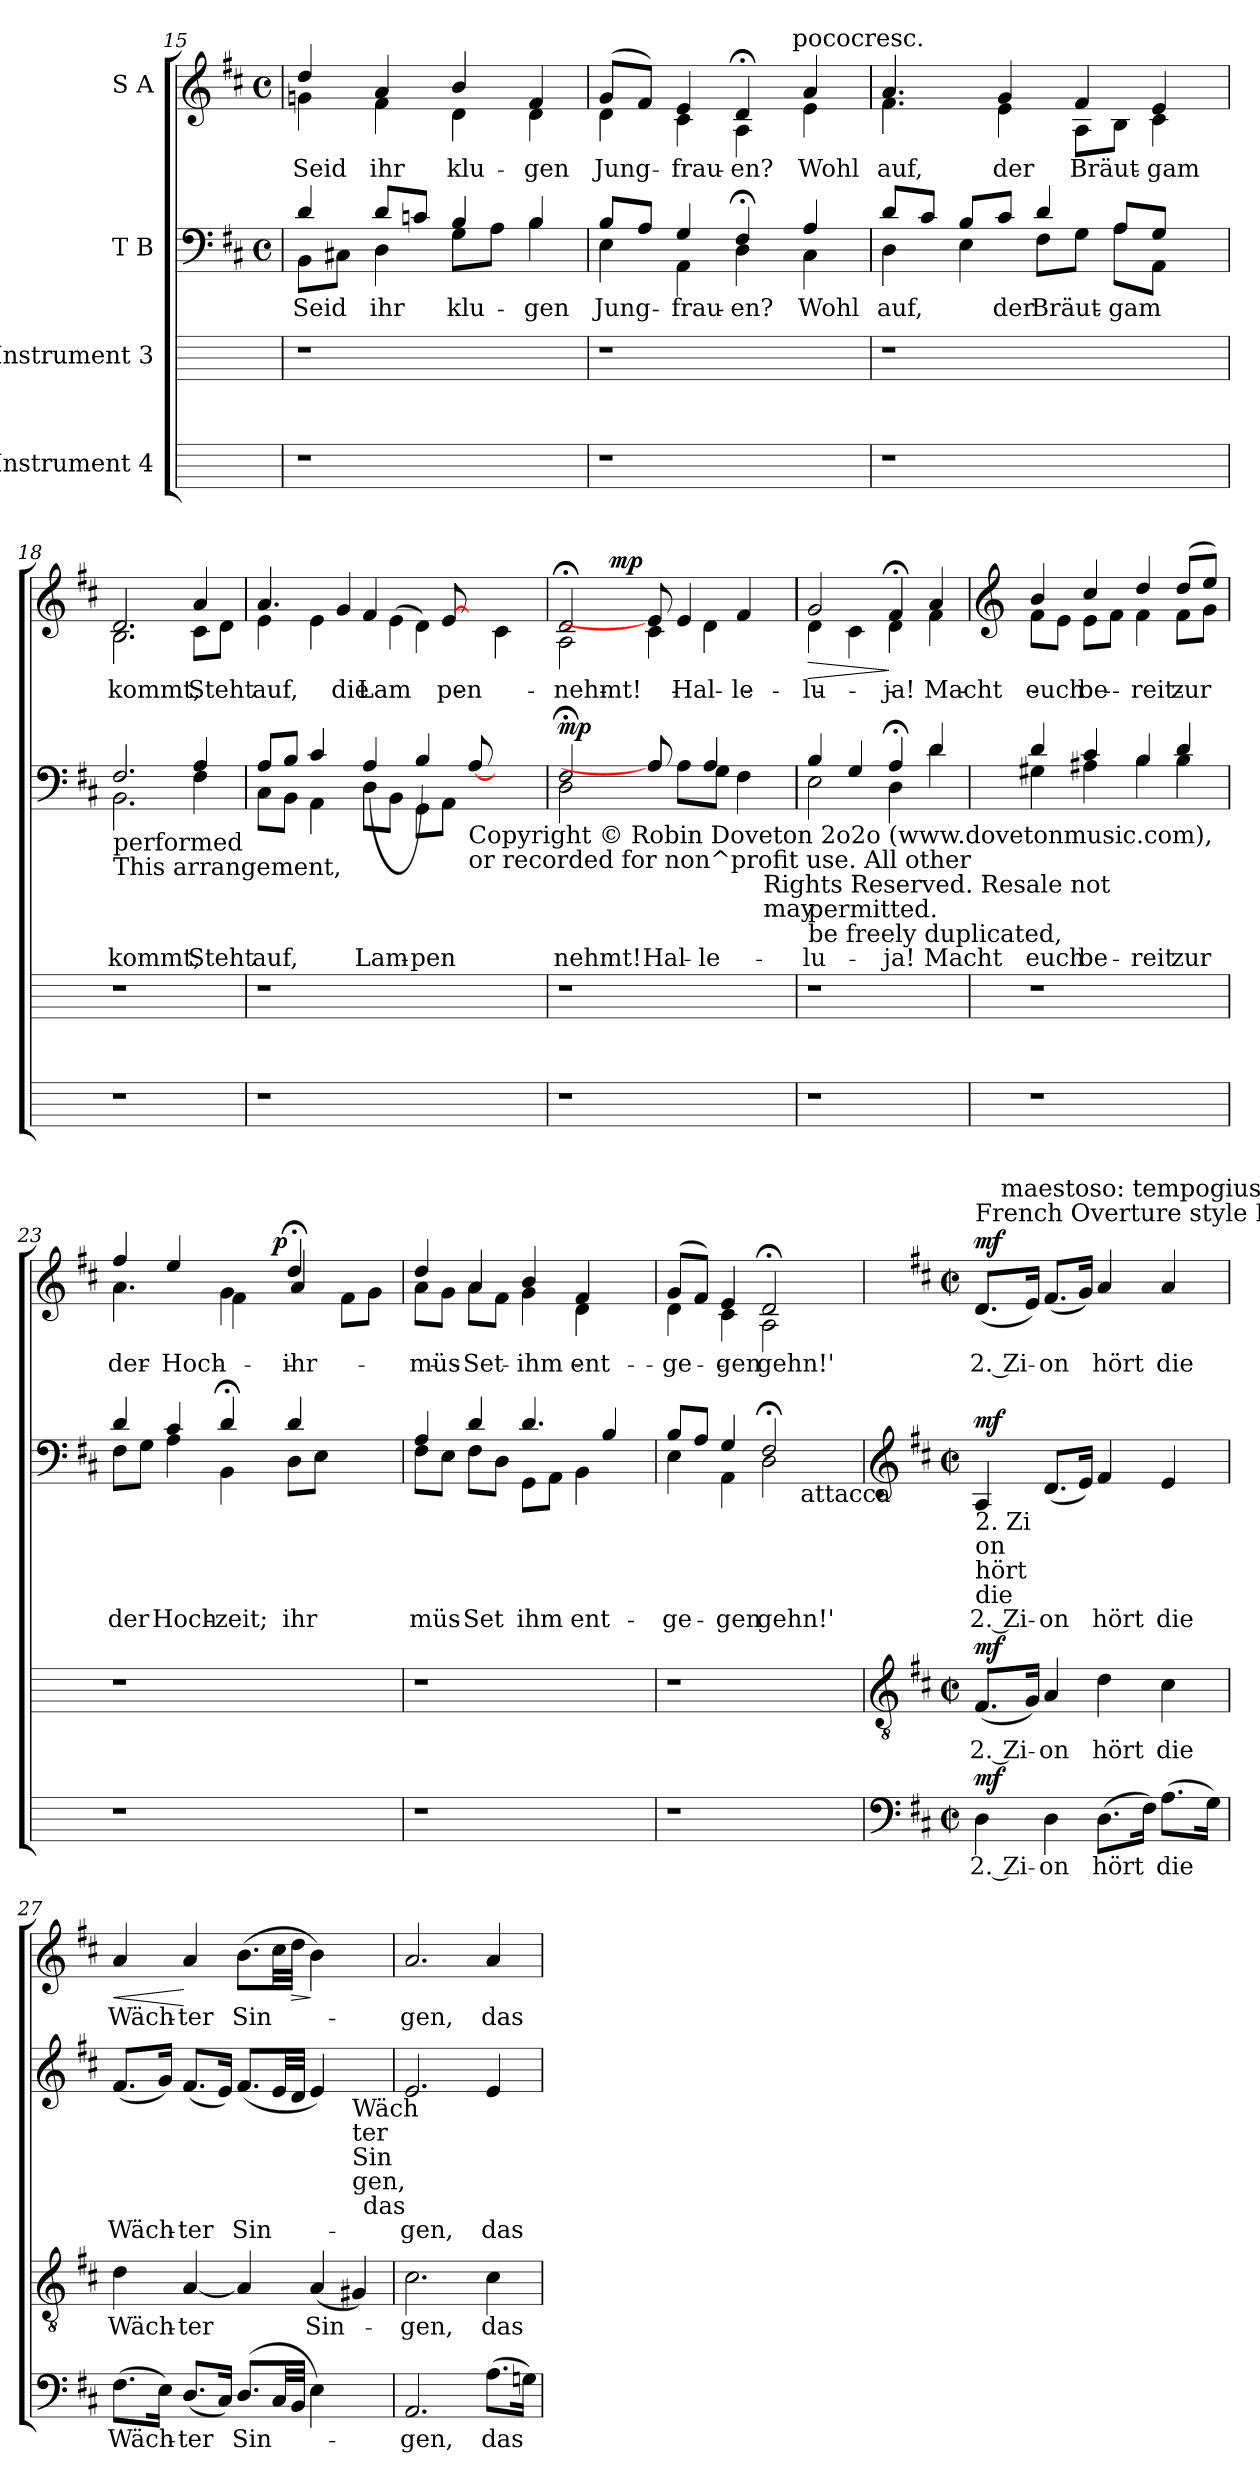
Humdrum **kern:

**kern	**text	**dynam	**kern	**text	**dynam	**kern	**text	**dynam	**kern	**text	**dynam
*part4	*part4	*part4	*part3	*part3	*part3	*part2	*part2	*part2	*part1	*part1	*part1
*staff4	*staff4	*staff4	*staff3	*staff3	*staff3	*staff2	*staff2	*staff2	*staff1	*staff1	*staff1
*I"Instrument 4	*	*	*I"Instrument 3	*	*	*I"T  B	*	*	*I"S  A	*	*
*	*	*	*	*	*	*clefF4	*	*	*clefG2	*	*
*	*	*	*	*	*	*k[f#c#]	*	*	*k[f#c#]	*	*
*	*	*	*	*	*	*D:	*	*	*D:	*	*
*	*	*	*	*	*	*M4/4	*	*	*M4/4	*	*
*	*	*	*	*	*	*met(c)	*	*	*met(c)	*	*
=15	=15!	=15!	=15	=15!	=15!	=15	=15!	=15!	=15!	=15!	=15!
!	!	!	!	!	!	!	!LO:LY:a:cj	!	!	!LO:LY:b:cj	!
*	*	*	*	*	*	*^	*	*	*^	*	*
1r	.	.	1r	.	.	4d/	8BB\L	Seid	.	4dd/	4gn\	Seid	.
.	.	.	.	.	.	.	8C#X\J	.	.	.	.	.	.
!	!	!	!	!	!	!	!	!LO:LY:a:cj	!	!	!	!LO:LY:b:cj	!
.	.	.	.	.	.	8d/L	4D\	ihr	.	4a/	4f#\	ihr	.
.	.	.	.	.	.	8cn/J	.	.	.	.	.	.	.
!	!	!	!	!	!	!	!	!LO:LY:a:cj	!	!	!	!LO:LY:b:cj	!
.	.	.	.	.	.	4B/	8G\L	klu-	.	4b/	4d\	klu-	.
.	.	.	.	.	.	.	8A\J	.	.	.	.	.	.
!	!	!	!	!	!	!	!	!LO:LY:a:cj	!	!	!	!LO:LY:b:cj	!
.	.	.	.	.	.	4B/	4B\	-gen	.	4f#/	4d\	-gen	.
=16	=16!	=16!	=16	=16!	=16!	=16	=16	=16!	=16!	=16!	=16!	=16!	=16!
!	!	!	!	!	!	!	!	!LO:LY:a:cj	!	!	!	!LO:LY:b:cj	!
*	*	*	*	*	*	*	*	*	*	*	*^	*	*
1r	.	.	1r	.	.	8B/L	4E\	Jung-	.	(>8g/L	4d\	2ryy	Jung-	.
.	.	.	.	.	.	8A/J	.	.	.	8f#/J)	.	.	.	.
!	!	!	!	!	!	!	!	!LO:LY:a:cj	!	!	!	!	!LO:LY:b:cj	!
.	.	.	.	.	.	4G/	4AA\	-frau-	.	4e/	4c#\	.	-frau-	.
!	!	!	!	!	!	!	!	!LO:LY:a:cj	!	!	!	!	!LO:LY:b:cj	!
.	.	.	.	.	.	4F#;/	4D\	-en?	.	4d;</	4A\	8...ryy	-en?	.
!	!	!	!	!	!	!	!	!	!	!	!	!LO:TX:a:t=pococresc.	!	!
.	.	.	.	.	.	.	.	.	.	.	.	4ryy	.	.
!	!	!	!	!	!	!	!	!LO:LY:a:cj	!	!	!	!	!LO:LY:b:cj	!
.	.	.	.	.	.	4A/	4C#\	Wohl	.	4a/	4e\	.	Wohl	.
.	.	.	.	.	.	.	.	.	.	.	.	64ryy	.	.
=17	=17!	=17!	=17	=17!	=17!	=17	=17	=17!	=17!	=17!	=17!	=17!	=17!	=17!
!	!	!	!	!	!	!	!	!LO:LY:a:cj	!	!	!	!	!LO:LY:b:cj	!
*	*	*	*	*	*	*	*	*	*	*	*v	*v	*	*
1r	.	.	1r	.	.	8d/L	4D\	auf,	.	4.a/	4.f#\	auf,	.
.	.	.	.	.	.	8c#/J	.	.	.	.	.	.	.
.	.	.	.	.	.	8B/L	4E\	.	.	.	.	.	.
!	!	!	!	!	!	!	!	!LO:LY:a:cj	!	!	!	!LO:LY:b:cj	!
.	.	.	.	.	.	8c#/J	.	der	.	4g/	4e\	der	.
!	!	!	!	!	!	!	!	!LO:LY:a:cj	!	!	!	!	!
.	.	.	.	.	.	4d/	8F#\L	Bräut-	.	.	.	.	.
!	!	!	!	!	!	!	!	!	!	!	!	!LO:LY:b:cj	!
.	.	.	.	.	.	.	8G\J	.	.	8A\L	4f#/	Bräut-	.
!	!	!	!	!	!	!	!	!LO:LY:a:cj	!	!	!	!	!
.	.	.	.	.	.	8A/L	8A\L	-gam	.	8B\J	.	.	.
!	!	!	!	!	!	!	!	!	!	!	!	!LO:LY:b:cj	!
.	.	.	.	.	.	8G/J	8AA\J	.	.	4e/	4c#\	-gam	.
8ryy	.	.	8ryy	.	.	8ryy	8ryy	.	.	.	.	.	.
!!LO:LB:g=z	!!
=18	=18	=18	=18	=18	=18	=18	=18	=18	=18	=18	=18	=18	=18
!	!	!	!	!	!	!	!	!LO:LY:a:cj	!	!	!	!LO:LY:b:cj	!
1r	.	.	1r	.	.	2.F#/	2.BB\	kommt,	.	2.d/	2.B\	kommt,	.
!	!	!	!	!	!	!	!	!LO:LY:a:cj	!	!	!	!LO:LY:b:cj	!
.	.	.	.	.	.	4A/	4F#\	Steht	.	4a/	8c#\L	Steht	.
.	.	.	.	.	.	.	.	.	.	.	8d\J	.	.
!	!	!	!	!	!	!LO:TX:b:t=performed	!	!	!	!	!	!	!
!	!	!	!	!	!	!LO:TX:b:t=This arrangement,	!	!	!	!	!	!	!
=19	=19!	=19!	=19	=19!	=19!	=19	=19	=19!	=19!	=19!	=19!	=19!	=19!
!	!	!	!	!	!	!	!	!LO:LY:a:cj	!	!	!	!LO:LY:b:cj	!
1r	.	.	1r	.	.	8A/L	8C#\L	auf,	.	4.a/	4e\	auf,	.
.	.	.	.	.	.	8B/J	8BB\J	.	.	.	.	.	.
.	.	.	.	.	.	4c#/	4AA\	.	.	.	4e\	.	.
!	!	!	!	!	!	!	!	!	!	!	!	!LO:LY:b:rj	!
.	.	.	.	.	.	.	.	.	.	4g/	.	die	.
!	!	!	!	!	!	!	!	!LO:LY:a:cj	!	!	!	!LO:LY:b:cj	!
.	.	.	.	.	.	8D\L	(>4A/	Lam-	.	.	4f#/	Lam-	.
.	.	.	.	.	.	8BB\J	.	.	.	(<4e\	.	.	.
!	!	!	!	!	!	!	!	!LO:LY:a:cj	!	!	!	!	!
.	.	.	.	.	.	8GG\L	4B/)	-pen	.	.	4d\)	.	.
!	!	!	!	!	!	!	!	!	!	!	!	!LO:LY:b:cj	!
.	.	.	.	.	.	8AA\J	.	.	.	[8e/	.	-pen	.
!	!	!	!	!	!	!LO:TX:b:t=Copyright © Robin Doveton 2o2o (www.dovetonmusic.com),	!	!	!	!	!	!	!
!	!	!	!	!	!	!LO:TX:b:t=or recorded for non^profit use. All other	!	!	!	!	!	!	!
4.ryy	.	.	4.ryy	.	.	4ryy	[8A/	.	.	8ryy	4.ryy	.	.
.	.	.	.	.	.	.	4ryy	.	.	4c#\	.	.	.
.	.	.	.	.	.	8ryy	.	.	.	.	.	.	.
*	*	*	*	*	*	*	*	*	*	*v	*v	*	*
=20	=20!	=20!	=20	=20!	=20!	=20	=20	=20!	=20!	=20!	=20!	=20!
!	!	!	!	!	!	!	!	!LO:LY:a:cj	!LO:DY:a	!	!LO:LY:b:cj	!
*	*	*	*	*	*	*	*	*	*	*^	*	*
*	*	*	*	*	*	*	*	*	*	*	*^	*	*
1r	.	.	1r	.	.	2F#;/	2D\	nehmt!	mp	2d;</	2A\	4ryy	nehmt!	.
.	.	.	.	.	.	.	.	.	.	.	.	32ryy	.	.
!	!	!	!	!	!	!	!	!	!	!	!	!	!	!LO:DY:a
.	.	.	.	.	.	.	.	.	.	.	.	2ryy	.	mp
!	!	!	!	!	!	!	!	!LO:LY:a:cj	!	!	!	!	!	!
.	.	.	.	.	.	4A/	8A/]	Hal-	.	8e/]	4c#\	.	.	.
!	!	!	!	!	!	!	!	!	!	!	!	!	!LO:LY:b:cj	!
.	.	.	.	.	.	.	8A\L	.	.	4e/	.	.	Hal-	.
!	!	!	!	!	!	!	!	!LO:LY:a:cj	!	!	!	!	!	!
.	.	.	.	.	.	4A/	8G\J	-le-	.	.	4d\	.	.	.
.	.	.	.	.	.	.	.	.	.	.	.	4ryy	.	.
!	!	!	!	!	!	!	!	!	!	!	!	!	!LO:LY:b:cj	!
.	.	.	.	.	.	.	4F#\	.	.	4f#/	.	.	-le-	.
!	!	!	!	!	!	!LO:TX:b:t=Rights Reserved. Resale not	!	!	!	!	!	!	!	!
!	!	!	!	!	!	!LO:TX:b:t=may	!	!	!	!	!	!	!	!
8ryy	.	.	8ryy	.	.	8ryy	.	.	.	.	8ryy	.	.	.
.	.	.	.	.	.	.	.	.	.	.	.	16.ryy	.	.
=21	=21!	=21!	=21	=21!	=21!	=21	=21	=21!	=21!	=21!	=21!	=21!	=21!	=21!
!	!	!	!	!	!	!	!	!LO:LY:a:cj	!	!	!	!	!LO:LY:b:cj	!LO:HP:b
*	*	*	*	*	*	*	*	*	*	*	*v	*v	*	*
1r	.	.	1r	.	.	4B/	2E\	-lu-	.	2g/	4d\	-lu-	>
.	.	.	.	.	.	4G/	.	.	.	.	4c#\	.	.
!	!	!	!	!	!	!	!	!LO:LY:a:cj	!	!	!	!LO:LY:b:cj	!
.	.	.	.	.	.	4A;/	4D\	-ja!	.	4f#;</	4d\	-ja!	]
!	!	!	!	!	!	!	!	!LO:LY:a:cj	!	!	!	!LO:LY:b:cj	!
.	.	.	.	.	.	4d/	4d\	Macht	.	4a/	4f#\	Macht	.
!	!	!	!	!	!	!	!LO:TX:b:t=permitted.	!	!	!	!	!	!
!	!	!	!	!	!	!	!LO:TX:b:t=be freely duplicated,	!	!	!	!	!	!
!!LO:PB:g=z	!!
=22	=22	=22	=22	=22	=22	=22	=22	=22	=22	=22	=22	=22	=22
*	*	*	*	*	*	*	*	*	*	*clefG2	*	*	*
!	!	!	!	!	!	!	!	!LO:LY:a:cj	!	!	!	!LO:LY:b:cj	!
1r	.	.	1r	.	.	4d/	4G#X\	euch	.	4b/	8f#\L	euch	.
.	.	.	.	.	.	.	.	.	.	.	8e\J	.	.
!	!	!	!	!	!	!	!	!LO:LY:a:cj	!	!	!	!LO:LY:b:cj	!
.	.	.	.	.	.	4c#/	4A#X\	be-	.	4cc#/	8e\L	be-	.
.	.	.	.	.	.	.	.	.	.	.	8f#\J	.	.
!	!	!	!	!	!	!	!	!LO:LY:a:cj	!	!	!	!LO:LY:b:cj	!
.	.	.	.	.	.	4B/	4B\	-reit	.	4dd/	4f#\	-reit	.
!	!	!	!	!	!	!	!	!LO:LY:a	!	!	!	!LO:LY:b	!
.	.	.	.	.	.	4d/	4B\	zur	.	(>8dd/L	8f#\L	zur	.
.	.	.	.	.	.	.	.	.	.	8ee/J)	8g\J	.	.
=23	=23	=23	=23	=23	=23	=23	=23	=23	=23	=23	=23	=23	=23
!	!	!	!	!	!	!	!	!LO:LY:a:cj	!	!	!	!LO:LY:b:cj	!
*	*	*	*	*	*	*	*	*	*	*	*^	*	*
1r	.	.	1r	.	.	4d/	8F#\L	der	.	4ff#/	4.a\	2ryy	der	.
.	.	.	.	.	.	.	8G\J	.	.	.	.	.	.	.
!	!	!	!	!	!	!	!	!LO:LY:a:cj	!	!	!	!	!LO:LY:b:cj	!
.	.	.	.	.	.	4c#/	4A\	Hoch-	.	4ee/	.	.	Hoch-	.
.	.	.	.	.	.	.	.	.	.	.	8ryy	.	.	.
!	!	!	!	!	!	!	!	!LO:LY:a:cj	!	!	!	!	!	!
.	.	.	.	.	.	4d;/	4BB\	-zeit;	.	4g\	4f#\	8ryy	.	.
.	.	.	.	.	.	.	.	.	.	.	.	16ryy	.	.
.	.	.	.	.	.	.	.	.	.	.	.	64ryy	.	.
!	!	!	!	!	!	!	!	!	!	!	!	!	!	!LO:DY:a
.	.	.	.	.	.	.	.	.	.	.	.	2ryy	.	p
!	!	!	!	!	!	!	!	!LO:LY:a:cj	!	!	!	!	!LO:LY:b:cj	!
!	!	!	!	!	!	!	!	!	!	!	!	!	!LO:LY:b:cj	!
.	.	.	.	.	.	4d/	8D\L	ihr	.	4dd;</	4a/	.	ihr	.
.	.	.	.	.	.	.	8E\J	.	.	.	.	.	.	.
4ryy	.	.	4ryy	.	.	4ryy	4ryy	.	.	8f#\L	4ryy	.	.	.
.	.	.	.	.	.	.	.	.	.	8g\J	.	.	.	.
.	.	.	.	.	.	.	.	.	.	.	.	32.ryy	.	.
=24	=24	=24	=24	=24	=24	=24	=24	=24	=24	=24	=24	=24	=24	=24
!	!	!	!	!	!	!	!	!LO:LY:a:cj	!	!	!	!	!LO:LY:b:cj	!
*	*	*	*	*	*	*	*	*	*	*	*v	*v	*	*
1r	.	.	1r	.	.	8F#\L	4A/	müs-	.	4dd/	8a\L	müs-	.
.	.	.	.	.	.	8E\J	.	.	.	.	8g\J	.	.
!	!	!	!	!	!	!	!	!LO:LY:a:cj	!	!	!	!LO:LY:b:cj	!
.	.	.	.	.	.	8F#\L	4d/	-Set	.	4a/	8a\L	-Set	.
.	.	.	.	.	.	8D\J	.	.	.	.	8f#\J	.	.
!	!	!	!	!	!	!	!	!LO:LY:a:cj	!	!	!	!LO:LY:b:cj	!
.	.	.	.	.	.	8GG\L	4.d/	ihm	.	4b/	4g\	ihm	.
.	.	.	.	.	.	8AA\J	.	.	.	.	.	.	.
!	!	!	!	!	!	!	!	!LO:LY:a:cj	!	!	!	!LO:LY:b:cj	!
.	.	.	.	.	.	4BB\	.	ent-	.	4f#/	4d\	ent-	.
.	.	.	.	.	.	.	4B/	.	.	.	.	.	.
8ryy	.	.	8ryy	.	.	8ryy	.	.	.	8ryy	8ryy	.	.
*	*	*	*	*	*	*v	*v	*	*	*	*	*	*
=25	=25	=25	=25	=25	=25	=25	=25	=25	=25	=25	=25	=25
!	!	!	!	!	!	!	!LO:LY:a:cj	!	!	!	!LO:LY:b:cj	!
*	*	*	*	*	*	*^	*	*	*	*	*	*
*	*	*	*	*	*	*	*^	*	*	*	*	*	*
1r	.	.	1r	.	.	8B/L	4E\	2ryy	-ge-	.	(>8g/L	4d\	-ge-	.
.	.	.	.	.	.	8A/J	.	.	.	.	8f#/J)	.	.	.
!	!	!	!	!	!	!	!	!	!LO:LY:a:cj	!	!	!	!LO:LY:b:cj	!
.	.	.	.	.	.	4G/	4AA\	.	-gen	.	4e/	4c#\	-gen	.
!	!	!	!	!	!	!	!	!	!LO:LY:a:cj	!	!	!	!LO:LY:b:cj	!
.	.	.	.	.	.	2F#;/	2D\	8ryy	gehn!'	.	2d;</	2A\	gehn!'	.
.	.	.	.	.	.	.	.	32ryy	.	.	.	.	.	.
!	!	!	!	!	!	!	!	!LO:TX:b:t=attacca	!	!	!	!	!	!
.	.	.	.	.	.	.	.	4ryy	.	.	.	.	.	.
.	.	.	.	.	.	.	.	16.ryy	.	.	.	.	.	.
*	*	*	*	*	*	*v	*v	*v	*	*	*	*	*	*
!!LO:LB:g=z	!!
=26	=26	=26	=26	=26	=26	=26	=26	=26	=26	=26	=26	=26
*clefF4	*	*	*clefGv2	*	*	*clefG2	*	*	*	*	*	*
*k[f#c#]	*	*	*k[f#c#]	*	*	*	*	*	*	*	*	*
*D:	*	*	*D:	*	*	*	*	*	*	*	*	*
*M2/2	*	*	*M2/2	*	*	*M2/2	*	*	*M2/2	*	*	*
*met(c|)	*	*	*met(c|)	*	*	*met(c|)	*	*	*met(c|)	*	*	*
*	*	*	*	*	*	*	*	*	*MM86	*	*	*
*	*	*	*	*	*	*^	*	*	*	*	*	*
*	*	*	*	*	*	*	*^	*	*	*	*	*	*
!	!	!	!	!	!	!	!	!	!	!	!LO:TX:a:t=French Overture style D	!	!	!
!	!LO:LY:b:rj	!LO:DY:a	!	!LO:LY:b:rj	!LO:DY:a	!	!	!	!LO:LY:a:rj	!LO:DY:a	!	!	!LO:LY:b:rj	!LO:DY:a
*	*	*	*	*	*	*v	*v	*v	*	*	*	*	*	*
4D\	2. Zi-	mf	(<8.F#/L	2. Zi-	mf	4A/	2. Zi-	mf	(<8.d/L	16ryy	2. Zi-	mf
.	.	.	.	.	.	.	.	.	.	64ryy	.	.
!	!	!	!	!	!	!	!	!	!	!LO:TX:a:t=maestoso&colon; tempogiusto	!	!
.	.	.	.	.	.	.	.	.	.	2ryy	.	.
.	.	.	16G/J)	.	.	.	.	.	16e/J)	.	.	.
!	!LO:LY:b:cj	!	!	!LO:LY:b:cj	!	!	!LO:LY:a:cj	!	!	!	!LO:LY:b:cj	!
4D\	-on	.	4A/	-on	.	(<8.d/L	-on	.	(<8.f#/L	.	-on	.
.	.	.	.	.	.	16e/J)	.	.	16g/J)	.	.	.
!	!LO:LY:b	!	!	!LO:LY:b:cj	!	!	!LO:LY:a:cj	!	!	!	!LO:LY:b:cj	!
(>8.D\L	hört	.	4d\	hört	.	4f#/	hört	.	4a/	.	hört	.
.	.	.	.	.	.	.	.	.	.	4ryy	.	.
16F#\J)	.	.	.	.	.	.	.	.	.	.	.	.
!	!LO:LY:b	!	!	!LO:LY:b:cj	!	!	!LO:LY:a:cj	!	!	!	!LO:LY:b:cj	!
(>8.A\L	die	.	4c#\	die	.	4e/	die	.	4a/	.	die	.
.	.	.	.	.	.	.	.	.	.	8ryy	.	.
16G\J)	.	.	.	.	.	.	.	.	.	.	.	.
.	.	.	.	.	.	.	.	.	.	32.ryy	.	.
!	!	!	!	!	!	!LO:TX:b:t=2. Zi	!	!	!	!	!	!
!	!	!	!	!	!	!LO:TX:b:t=on	!	!	!	!	!	!
!	!	!	!	!	!	!LO:TX:b:t=hört	!	!	!	!	!	!
!	!	!	!	!	!	!LO:TX:b:t=die	!	!	!	!	!	!
=27	=27	=27	=27	=27	=27	=27	=27	=27	=27	=27	=27	=27
!	!LO:LY:b:cj	!	!	!LO:LY:b:cj	!	!	!LO:LY:a:cj	!	!	!	!LO:LY:b:cj	!LO:HP:b
*	*	*	*	*	*	*	*	*	*v	*v	*	*
(>8.F#\L	Wäch-	.	4d\	Wäch-	.	(<8.f#/L	Wäch-	.	4a/	Wäch-	<
16E\J)	.	.	.	.	.	16g/J)	.	.	.	.	.
!	!LO:LY:b:cj	!	!	!LO:LY:b:cj	!	!	!LO:LY:a:cj	!	!	!LO:LY:b:cj	!
(<8.D/L	-ter	.	[<4A/	-ter	.	(<8.f#/L	-ter	.	4a/	-ter	[
16C#/J)	.	.	.	.	.	16e/J)	.	.	.	.	.
!	!LO:LY:b	!	!	!	!	!	!LO:LY:a	!	!	!LO:LY:b	!
(<8.D/L	Sin-	.	4A/]	.	.	(<8.f#/L	Sin-	.	(>8.b\L	Sin-	.
32C#/	.	.	.	.	.	32e/	.	.	32cc#\	.	.
!	!	!	!	!	!	!	!	!	!	!	!LO:HP:b
32BB/J	.	.	.	.	.	32d/J	.	.	32dd\J	.	>
!	!	!	!	!LO:LY:b:cj	!	!	!	!	!	!	!
4E\)	.	.	(<4A/	Sin-	.	4e/)	.	.	4b\)	.	]
!	!	!	!	!	!	!LO:TX:b:t=Wäch	!	!	!	!	!
!	!	!	!	!	!	!LO:TX:b:t=ter	!	!	!	!	!
!	!	!	!	!	!	!LO:TX:b:t=Sin	!	!	!	!	!
4ryy	.	.	4G#X/)	.	.	4ryy	.	.	4ryy	.	.
=28	=28	=28	=28	=28	=28	=28	=28	=28	=28	=28	=28
!	!LO:LY:b:cj	!	!	!LO:LY:b:cj	!	!	!LO:LY:a:cj	!	!	!LO:LY:b:cj	!
2.AA/	-gen,	.	2.c#\	-gen,	.	2.e/	-gen,	.	2.a/	-gen,	.
!	!LO:LY:b	!	!	!LO:LY:b:cj	!	!	!LO:LY:a:cj	!	!	!LO:LY:b:cj	!
(>8.A\L	das	.	4c#\	das	.	4e/	das	.	4a/	das	.
16Gn\J)	.	.	.	.	.	.	.	.	.	.	.
!	!	!	!	!	!	!LO:TX:b:t=gen,	!	!	!	!	!
!	!	!	!	!	!	!LO:TX:b:t=das	!	!	!	!	!
=	=	=	=	=	=	=	=	=	=	=	=
*-	*-	*-	*-	*-	*-	*-	*-	*-	*-	*-	*-
